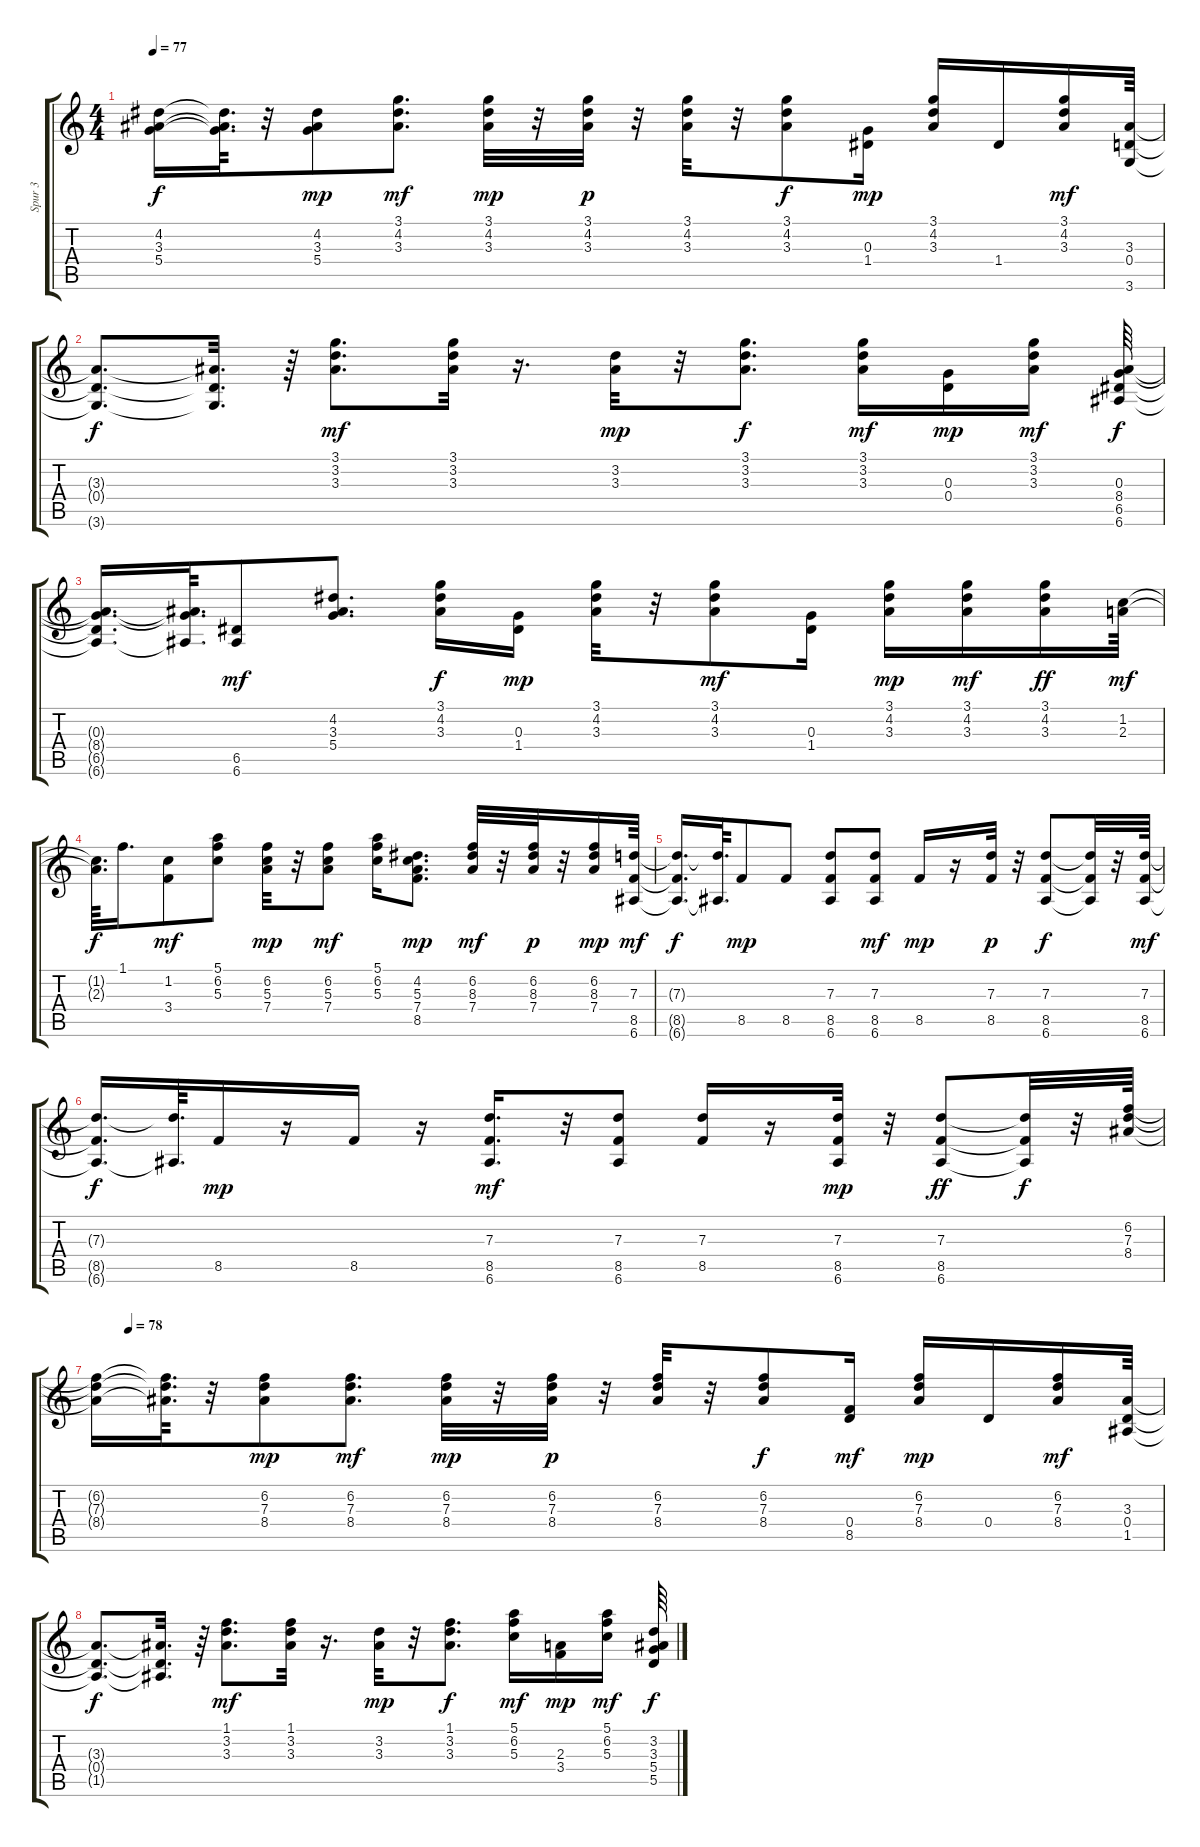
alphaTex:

\track ("Spur 3" "Spur 3") {instrument acousticguitarsteel}
\staff {score tabs}
\tuning (E4 B3 G3 D3 A2 E2) {hide}
\ts (4 4)
\tempo 77
\clef g2
\ks c
(4.2{t} 3.3{t} 5.4{t}).16{dy f} (4.2{t} 3.3{t} 5.4{t}).64{d} r.32 (4.2 3.3 5.4).8{dy mp} (3.1 4.2 3.3).8{d dy mf} (3.1 4.2 3.3).32{dy mp} r.32 (3.1 4.2 3.3).32{dy p} r.32 (3.1 4.2 3.3).32 r.32 (3.1 4.2 3.3).8{dy f} (0.3 1.4).16{dy mp} (3.1 4.2 3.3).16 1.4.16 (3.1 4.2 3.3).16{dy mf} (3.3 0.4 3.6).64 |
(3.3{t} 0.4{t} 3.6{t}).8{d dy f} (3.3{t} 0.4{t} 3.6{t}).32{d} r.64 (3.1 3.2 3.3).8{d dy mf} (3.1 3.2 3.3).32 r.16{d} (3.2 3.3).32{dy mp} r.32 (3.1 3.2 3.3).8{d dy f} (3.1 3.2 3.3).16{dy mf} (0.3 0.4).16{dy mp} (3.1 3.2 3.3).16{dy mf} (0.3 8.4 6.5 6.6).64{dy f} |
(0.3{t} 8.4{t} 6.5{t} 6.6{t}).16{d} (0.3{t} 8.4{t} 6.6{t}).64{d} (6.5 6.6).8{dy mf} (4.2 3.3 5.4).8{d} (3.1 4.2 3.3).16{dy f} (0.3 1.4).16{dy mp} (3.1 4.2 3.3).32 r.32 (3.1 4.2 3.3).8{dy mf} (0.3 1.4).16 (3.1 4.2 3.3).16{dy mp} (3.1 4.2 3.3).16{dy mf} (3.1 4.2 3.3).16{dy ff} (1.2 2.3).64{dy mf} |
(1.2{t} 2.3{t}).64{d dy f} 1.1.16{d} (1.2 3.4).8{dy mf} (5.1 6.2 5.3).8 (6.2 5.3 7.4).32{dy mp} r.32 (6.2 5.3 7.4).8{dy mf} (5.1 6.2 5.3).16 (4.2 5.3 7.4 8.5).8{d dy mp} (6.2 8.3 7.4).32{dy mf} r.32 (6.2 8.3 7.4).32{dy p} r.32 (6.2 8.3 7.4).16{dy mp} (7.3 8.5 6.6).64{dy mf} |
(7.3{t} 8.5{t} 6.6{t}).16{d dy f} (7.3{t} 6.6{t}).64{d} 8.5.8{dy mp} 8.5.8 (7.3 8.5 6.6).8 (7.3 8.5 6.6).8{dy mf} 8.5.16{dy mp} r.16 (7.3 8.5).32{dy p} r.32 (7.3 8.5 6.6).8{dy f} (7.3{t} 8.5{t} 6.6{t}).32 r.32 (7.3 8.5 6.6).64{dy mf} |
(7.3{t} 8.5{t} 6.6{t}).16{d dy f} (7.3{t} 6.6{t}).64{d} 8.5.16{dy mp} r.16 8.5.16 r.16 (7.3 8.5 6.6).16{d dy mf} r.32 (7.3 8.5 6.6).8 (7.3 8.5).16 r.16 (7.3 8.5 6.6).32{dy mp} r.32 (7.3 8.5 6.6).8{dy ff} (7.3{t} 8.5{t} 6.6{t}).32{dy f} r.32 (6.2 7.3 8.4).64 |
\tempo (78 0.03125)
(6.2{t} 7.3{t} 8.4{t}).16 (6.2{t} 7.3{t} 8.4{t}).64{d} r.32 (6.2 7.3 8.4).8{dy mp} (6.2 7.3 8.4).8{d dy mf} (6.2 7.3 8.4).32{dy mp} r.32 (6.2 7.3 8.4).32{dy p} r.32 (6.2 7.3 8.4).32 r.32 (6.2 7.3 8.4).8{dy f} (0.4 8.5).16{dy mf} (6.2 7.3 8.4).16{dy mp} 0.4.16 (6.2 7.3 8.4).16{dy mf} (3.3 0.4 1.5).64 |
(3.3{t} 0.4{t} 1.5{t}).8{d dy f} (3.3{t} 0.4{t} 1.5{t}).32{d} r.64 (1.1 3.2 3.3).8{d dy mf} (1.1 3.2 3.3).32 r.16{d} (3.2 3.3).32{dy mp} r.32 (1.1 3.2 3.3).8{d dy f} (5.1 6.2 5.3).16{dy mf} (2.3 3.4).16{dy mp} (5.1 6.2 5.3).16{dy mf} (3.2 3.3 5.4 5.5).64{dy f}
